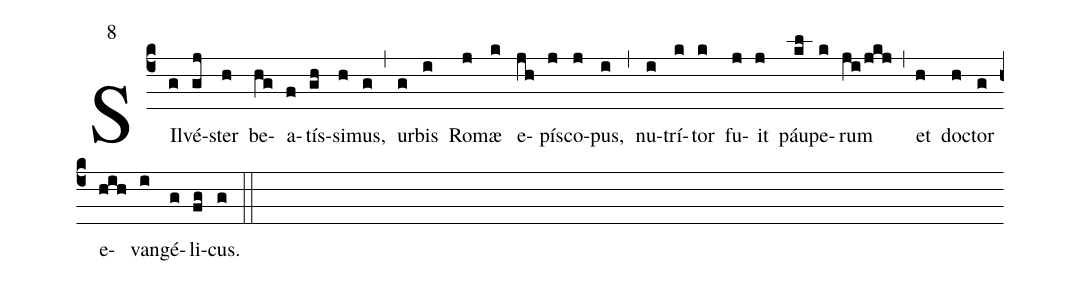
mode: 8;
%%
(c4)
SIl(g)vé(gj)ster(h) be(hg)a(f)tís(gh)si(h)mus,(g) (,)
ur(g)bis(i) Ro(j)mæ(k) e(jh)pís(j)co(j)pus,(i) (,)
nu(i)trí(k)tor(k) fu(j)it(j) páu(kl)pe(k)rum(ji/jkj) (,)
et(h) doc(h)tor(g) e(hih)van(i)gé(g)li(fg)cus.(g) (::)
